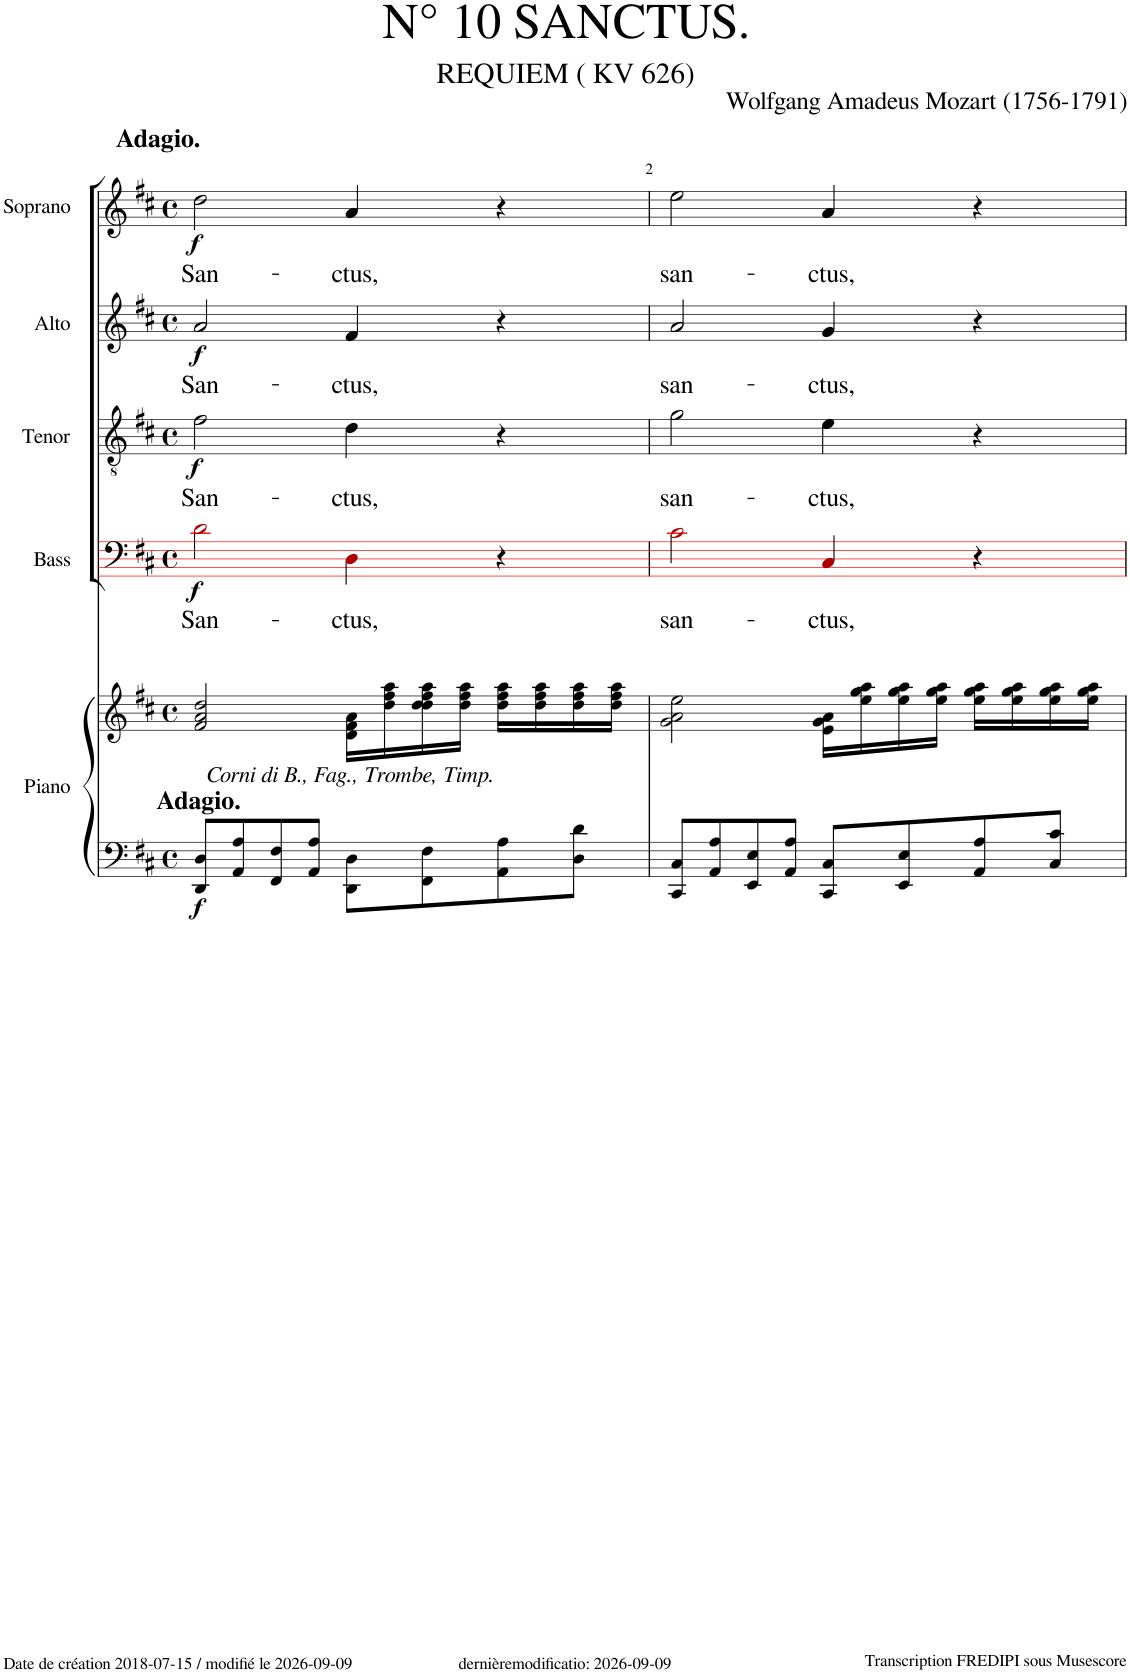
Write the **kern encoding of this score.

**kern	**kern	**dynam	**kern	**text	**dynam	**kern	**text	**dynam	**kern	**text	**dynam	**kern	**text	**dynam
*part5	*part5	*part5	*part4	*part4	*part4	*part3	*part3	*part3	*part2	*part2	*part2	*part1	*part1	*part1
*staff6	*staff5	*staff5/6	*staff4	*staff4	*staff4	*staff3	*staff3	*staff3	*staff2	*staff2	*staff2	*staff1	*staff1	*staff1
*I"Piano	*	*	*I"Bass	*	*	*I"Tenor	*	*	*I"Alto	*	*	*I"Soprano	*	*
*I'Pno	*	*	*	*	*	*	*	*	*	*	*	*	*	*
*	*	*	*stria5	*	*	*	*	*	*	*	*	*	*	*
*clefF4	*clefG2	*	*clefF4	*	*	*clefGv2	*	*	*clefG2	*	*	*clefG2	*	*
*	*	*	*ITrd8c14	*	*	*	*	*	*	*	*	*	*	*
*k[f#c#]	*k[f#c#]	*	*k[f#c#]	*	*	*k[f#c#]	*	*	*k[f#c#]	*	*	*k[f#c#]	*	*
*M4/4	*M4/4	*	*M4/4	*	*	*M4/4	*	*	*M4/4	*	*	*M4/4	*	*
*met(c)	*met(c)	*	*met(c)	*	*	*met(c)	*	*	*met(c)	*	*	*met(c)	*	*
=1	=1	=1	=1	=1	=1	=1	=1	=1	=1	=1	=1	=1	=1	=1
!	!	!	!	!	!	!	!	!	!	!	!	!LO:TX:a:B:t=Adagio.	!	!
!	!LO:TX:b:B:t=Adagio.	!	!	!	!	!	!	!	!	!	!	!	!	!
!	!	!LO:DY:b=2	!	!LO:LY:b	!LO:DY:b	!	!LO:LY:b	!LO:DY:b	!	!LO:LY:b	!LO:DY:b	!	!LO:LY:b	!LO:DY:b
8DD/ 8D/L	2f#/ 2a/ 2dd/	f	2d!i\	San-	f	2f#!\	San-	f	2a!/	San-	f	2dd!\	San-	f
8AA/ 8A/	.	.	.	.	.	.	.	.	.	.	.	.	.	.
8FF#/ 8F#/	.	.	.	.	.	.	.	.	.	.	.	.	.	.
8AA/ 8A/J	.	.	.	.	.	.	.	.	.	.	.	.	.	.
!	!LO:TX:b:i:t=Corni di B., Fag., Trombe, Timp.	!	!	!	!	!	!	!	!	!	!	!	!	!
!	!	!	!	!LO:LY:b	!	!	!LO:LY:b	!	!	!LO:LY:b	!	!	!LO:LY:b	!
8DD\ 8D\L	16d\ 16f#\ 16a\LL	.	4D!i\	-ctus,	.	4d!\	-ctus,	.	4f#!/	-ctus,	.	4a!/	-ctus,	.
.	16dd\ 16ff#\ 16aa\	.	.	.	.	.	.	.	.	.	.	.	.	.
8FF#\ 8F#\	16dd\ 16dd\ 16ff#\ 16aa\	.	.	.	.	.	.	.	.	.	.	.	.	.
.	16dd\ 16ff#\ 16aa\JJ	.	.	.	.	.	.	.	.	.	.	.	.	.
8AA\ 8A\	16dd\ 16ff#\ 16aa\LL	.	4r	.	.	4r	.	.	4r	.	.	4r	.	.
.	16dd\ 16ff#\ 16aa\	.	.	.	.	.	.	.	.	.	.	.	.	.
8D\ 8d\J	16dd\ 16ff#\ 16aa\	.	.	.	.	.	.	.	.	.	.	.	.	.
.	16dd\ 16ff#\ 16aa\JJ	.	.	.	.	.	.	.	.	.	.	.	.	.
=2	=2	=2	=2	=2	=2	=2	=2	=2	=2	=2	=2	=2	=2	=2
!	!	!	!	!LO:LY:b	!	!	!LO:LY:b	!	!	!LO:LY:b	!	!	!LO:LY:b	!
8CC#/ 8C#/L	2g\ 2a\ 2ee\	.	2c#!i\	san-	.	2g!\	san-	.	2a!/	san-	.	2ee!\	san-	.
8AA/ 8A/	.	.	.	.	.	.	.	.	.	.	.	.	.	.
8EE/ 8E/	.	.	.	.	.	.	.	.	.	.	.	.	.	.
8AA/ 8A/J	.	.	.	.	.	.	.	.	.	.	.	.	.	.
!	!	!	!	!LO:LY:b	!	!	!LO:LY:b	!	!	!LO:LY:b	!	!	!LO:LY:b	!
8CC#/ 8C#/L	16e\ 16g\ 16a\LL	.	4C#!i/	-ctus,	.	4e!\	-ctus,	.	4g!/	-ctus,	.	4a!/	-ctus,	.
.	16ee\ 16gg\ 16aa\	.	.	.	.	.	.	.	.	.	.	.	.	.
8EE/ 8E/	16ee\ 16gg\ 16aa\	.	.	.	.	.	.	.	.	.	.	.	.	.
.	16ee\ 16gg\ 16aa\JJ	.	.	.	.	.	.	.	.	.	.	.	.	.
8AA/ 8A/	16ee\ 16gg\ 16aa\LL	.	4r	.	.	4r	.	.	4r	.	.	4r	.	.
.	16ee\ 16gg\ 16aa\	.	.	.	.	.	.	.	.	.	.	.	.	.
8C#/ 8c#/J	16ee\ 16gg\ 16aa\	.	.	.	.	.	.	.	.	.	.	.	.	.
.	16ee\ 16gg\ 16aa\JJ	.	.	.	.	.	.	.	.	.	.	.	.	.
=	=	=	=	=	=	=	=	=	=	=	=	=	=	=
*-	*-	*-	*-	*-	*-	*-	*-	*-	*-	*-	*-	*-	*-	*-
